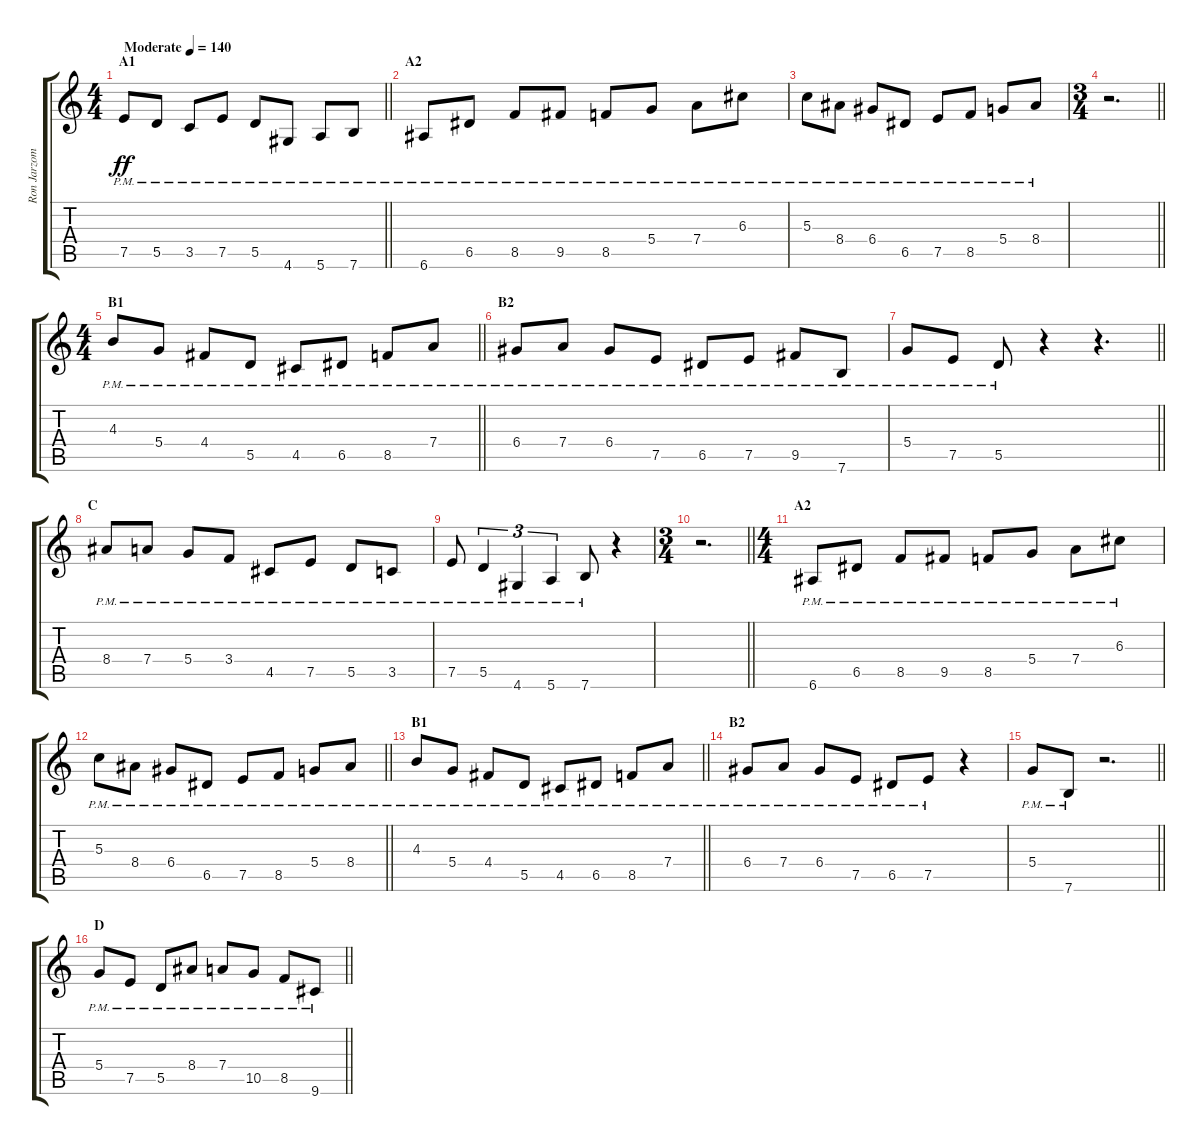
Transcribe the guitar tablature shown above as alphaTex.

\track ("Ron Jarzombek - Guitar R" "Ron Jarzom") {instrument distortionguitar}
\staff {score tabs}
\tuning (E4 B3 G3 D3 A2 E2) {hide}
\ts (4 4)
\section ("" "A1")
\tempo (140 "Moderate")
\clef g2
\barLineRight lightlight
\ks c
7.5{pm}.8{dy ff instrument distortionguitar} 5.5{pm}.8 3.5{pm}.8 7.5{pm}.8 5.5{pm}.8 4.6{pm}.8 5.6{pm}.8 7.6{pm}.8 |
\section ("" "A2")
6.6{pm}.8 6.5{pm}.8 8.5{pm}.8 9.5{pm}.8 8.5{pm}.8 5.4{pm}.8 7.4{pm}.8 6.3{pm}.8 |
5.3{pm}.8 8.4{pm}.8 6.4{pm}.8 6.5{pm}.8 7.5{pm}.8 8.5{pm}.8 5.4{pm}.8 8.4{pm}.8 |
\ts (3 4)
\barLineRight lightlight
r.2{d} |
\ts (4 4)
\section ("" "B1")
\barLineRight lightlight
4.3{pm}.8 5.4{pm}.8 4.4{pm}.8 5.5{pm}.8 4.5{pm}.8 6.5{pm}.8 8.5{pm}.8 7.4{pm}.8 |
\section ("" "B2")
6.4{pm}.8 7.4{pm}.8 6.4{pm}.8 7.5{pm}.8 6.5{pm}.8 7.5{pm}.8 9.5{pm}.8 7.6{pm}.8 |
\barLineRight lightlight
5.4{pm}.8 7.5{pm}.8 5.5{pm}.8 r.4 r.4{d} |
\section ("" "C")
8.4{pm}.8 7.4{pm}.8 5.4{pm}.8 3.4{pm}.8 4.5{pm}.8 7.5{pm}.8 5.5{pm}.8 3.5{pm}.8 |
7.5{pm}.8 5.5{pm}.4{tu (3 2)} 4.6{pm}.4{tu (3 2)} 5.6{pm}.4{tu (3 2)} 7.6{pm}.8 r.4 |
\ts (3 4)
\barLineRight lightlight
r.2{d} |
\ts (4 4)
\section ("" "A2")
6.6{pm}.8 6.5{pm}.8 8.5{pm}.8 9.5{pm}.8 8.5{pm}.8 5.4{pm}.8 7.4{pm}.8 6.3{pm}.8 |
\barLineRight lightlight
5.3{pm}.8 8.4{pm}.8 6.4{pm}.8 6.5{pm}.8 7.5{pm}.8 8.5{pm}.8 5.4{pm}.8 8.4{pm}.8 |
\section ("" "B1")
\barLineRight lightlight
4.3{pm}.8 5.4{pm}.8 4.4{pm}.8 5.5{pm}.8 4.5{pm}.8 6.5{pm}.8 8.5{pm}.8 7.4{pm}.8 |
\section ("" "B2")
6.4{pm}.8 7.4{pm}.8 6.4{pm}.8 7.5{pm}.8 6.5{pm}.8 7.5{pm}.8 r.4 |
\barLineRight lightlight
5.4{pm}.8 7.6{pm}.8 r.2{d} |
\section ("" "D")
\barLineRight lightlight
5.4{pm}.8 7.5{pm}.8 5.5{pm}.8 8.4{pm}.8 7.4{pm}.8 10.5{pm}.8 8.5{pm}.8 9.6{pm}.8
